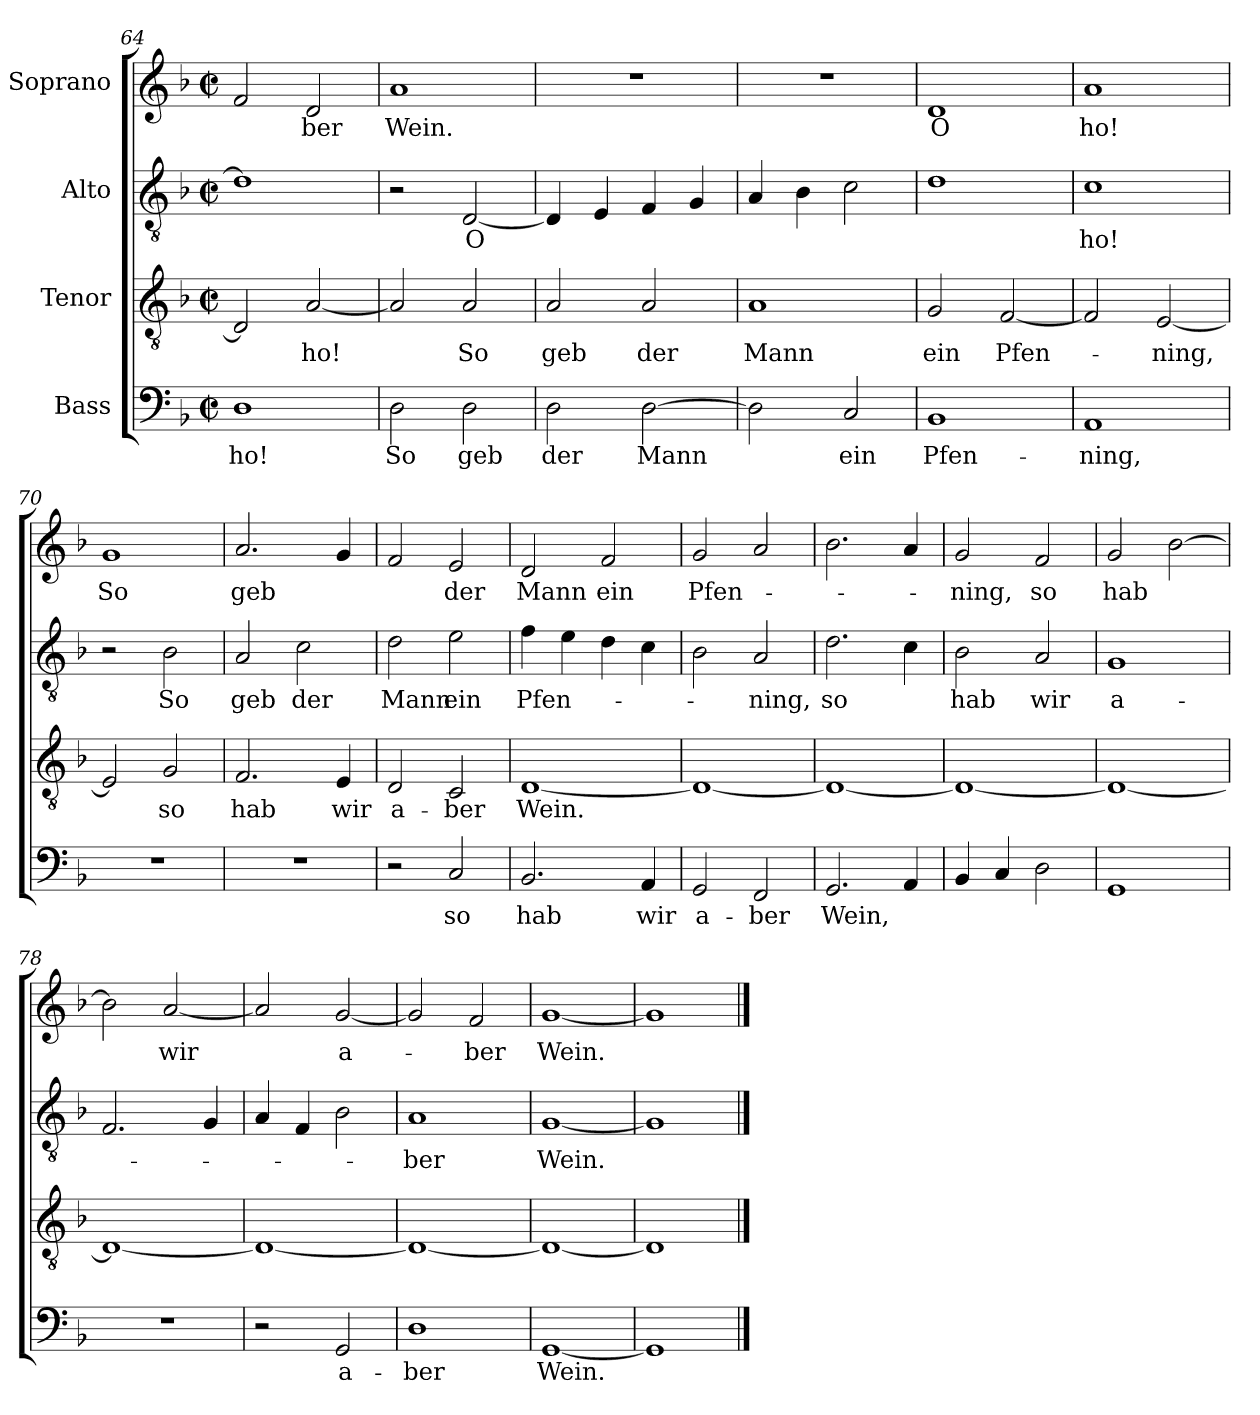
**kern	**text	**kern	**text	**kern	**text	**kern	**text
*part4	*part4	*part3	*part3	*part2	*part2	*part1	*part1
*staff4	*staff4	*staff3	*staff3	*staff2	*staff2	*staff1	*staff1
*I"Bass	*	*I"Tenor	*	*I"Alto	*	*I"Soprano	*
*clefF4	*	*clefGv2	*	*clefGv2	*	*clefG2	*
*k[b-]	*	*k[b-]	*	*k[b-]	*	*k[b-]	*
*M2/2	*	*M2/2	*	*M2/2	*	*M2/2	*
*met(c|)	*	*met(c|)	*	*met(c|)	*	*met(c|)	*
=64	=64	=64	=64	=64	=64	=64	=64
!	!LO:LY:b	!	!	!	!	!	!
1D	ho!	2D/]	.	1d]	.	2f/	.
!	!	!	!LO:LY:b	!	!	!	!LO:LY:b
.	.	[2A/	ho!	.	.	2d/	-ber
=65	=65	=65	=65	=65	=65	=65	=65
!	!LO:LY:b	!	!	!	!	!	!LO:LY:b
2D\	So	2A/]	.	2r	.	1a	Wein.
!	!LO:LY:b	!	!LO:LY:b	!	!LO:LY:b	!	!
2D\	geb	2A/	So	[2D/	O	.	.
=66	=66	=66	=66	=66	=66	=66	=66
!	!LO:LY:b	!	!LO:LY:b	!	!	!	!
2D\	der	2A/	geb	4D/]	.	1r	.
.	.	.	.	4E/	.	.	.
!	!LO:LY:b	!	!LO:LY:b	!	!	!	!
[2D\	Mann	2A/	der	4F/	.	.	.
.	.	.	.	4G/	.	.	.
=67	=67	=67	=67	=67	=67	=67	=67
!	!	!	!LO:LY:b	!	!	!	!
2D\]	.	1A	Mann	4A/	.	1r	.
.	.	.	.	4B-\	.	.	.
!	!LO:LY:b	!	!	!	!	!	!
2C/	ein	.	.	2c\	.	.	.
=68	=68	=68	=68	=68	=68	=68	=68
!	!LO:LY:b	!	!LO:LY:b	!	!	!	!LO:LY:b
1BB-	Pfen-	2G/	ein	1d	.	1d	O
!	!	!	!LO:LY:b	!	!	!	!
.	.	[2F/	Pfen-	.	.	.	.
=69	=69	=69	=69	=69	=69	=69	=69
!	!LO:LY:b	!	!	!	!LO:LY:b	!	!LO:LY:b
1AA	-ning,	2F/]	.	1c	ho!	1a	ho!
!	!	!	!LO:LY:b	!	!	!	!
.	.	[2E/	-ning,	.	.	.	.
=70	=70	=70	=70	=70	=70	=70	=70
!	!	!	!	!	!	!	!LO:LY:b
1r	.	2E/]	.	2r	.	1g	So
!	!	!	!LO:LY:b	!	!LO:LY:b	!	!
.	.	2G/	so	2B-\	So	.	.
=71	=71	=71	=71	=71	=71	=71	=71
!	!	!	!LO:LY:b	!	!LO:LY:b	!	!LO:LY:b
1r	.	2.F/	hab	2A/	geb	2.a/	geb
!	!	!	!	!	!LO:LY:b	!	!
.	.	.	.	2c\	der	.	.
!	!	!	!LO:LY:b	!	!	!	!
.	.	4E/	wir	.	.	4g/	.
!!LO:LB:g=z
=72	=72	=72	=72	=72	=72	=72	=72
!	!	!	!LO:LY:b	!	!LO:LY:b	!	!
2r	.	2D/	a-	2d\	Mann	2f/	.
!	!LO:LY:b	!	!LO:LY:b	!	!LO:LY:b	!	!LO:LY:b
2C/	so	2C/	-ber	2e\	ein	2e/	der
=73	=73	=73	=73	=73	=73	=73	=73
!	!LO:LY:b	!	!LO:LY:b	!	!LO:LY:b	!	!LO:LY:b
2.BB-/	hab	[1D	Wein.	4f\	Pfen-	2d/	Mann
.	.	.	.	4e\	.	.	.
!	!	!	!	!	!	!	!LO:LY:b
.	.	.	.	4d\	.	2f/	ein
!	!LO:LY:b	!	!	!	!	!	!
4AA/	wir	.	.	4c\	.	.	.
=74	=74	=74	=74	=74	=74	=74	=74
!	!LO:LY:b	!	!	!	!	!	!LO:LY:b
2GG/	a-	1D_	.	2B-\	.	2g/	Pfen-
!	!LO:LY:b	!	!	!	!LO:LY:b	!	!
2FF/	-ber	.	.	2A/	-ning,	2a/	.
=75	=75	=75	=75	=75	=75	=75	=75
!	!LO:LY:b	!	!	!	!LO:LY:b	!	!
2.GG/	Wein,	1D_	.	2.d\	so	2.b-\	.
4AA/	.	.	.	4c\	.	4a/	.
=76	=76	=76	=76	=76	=76	=76	=76
!	!	!	!	!	!LO:LY:b	!	!LO:LY:b
4BB-/	.	1D_	.	2B-\	hab	2g/	-ning,
4C/	.	.	.	.	.	.	.
!	!	!	!	!	!LO:LY:b	!	!LO:LY:b
2D\	.	.	.	2A/	wir	2f/	so
=77	=77	=77	=77	=77	=77	=77	=77
!	!	!	!	!	!LO:LY:b	!	!LO:LY:b
1GG	.	1D_	.	1G	a-	2g/	hab
.	.	.	.	.	.	[2b-\	.
=78	=78	=78	=78	=78	=78	=78	=78
1r	.	1D_	.	2.F/	.	2b-\]	.
!	!	!	!	!	!	!	!LO:LY:b
.	.	.	.	.	.	[2a/	wir
.	.	.	.	4G/	.	.	.
=79	=79	=79	=79	=79	=79	=79	=79
2r	.	1D_	.	4A/	.	2a/]	.
.	.	.	.	4F/	.	.	.
!	!LO:LY:b	!	!	!	!	!	!LO:LY:b
2GG/	a-	.	.	2B-\	.	[2g/	a-
=80	=80	=80	=80	=80	=80	=80	=80
!	!LO:LY:b	!	!	!	!LO:LY:b	!	!
1D	-ber	1D_	.	1A	-ber	2g/]	.
!	!	!	!	!	!	!	!LO:LY:b
.	.	.	.	.	.	2f/	-ber
=81	=81	=81	=81	=81	=81	=81	=81
!	!LO:LY:b	!	!	!	!LO:LY:b	!	!LO:LY:b
[1GG	Wein.	1D_	.	[1G	Wein.	[1g	Wein.
=82	=82	=82	=82	=82	=82	=82	=82
1GG]	.	1D]	.	1G]	.	1g]	.
==	==	==	==	==	==	==	==
*-	*-	*-	*-	*-	*-	*-	*-
